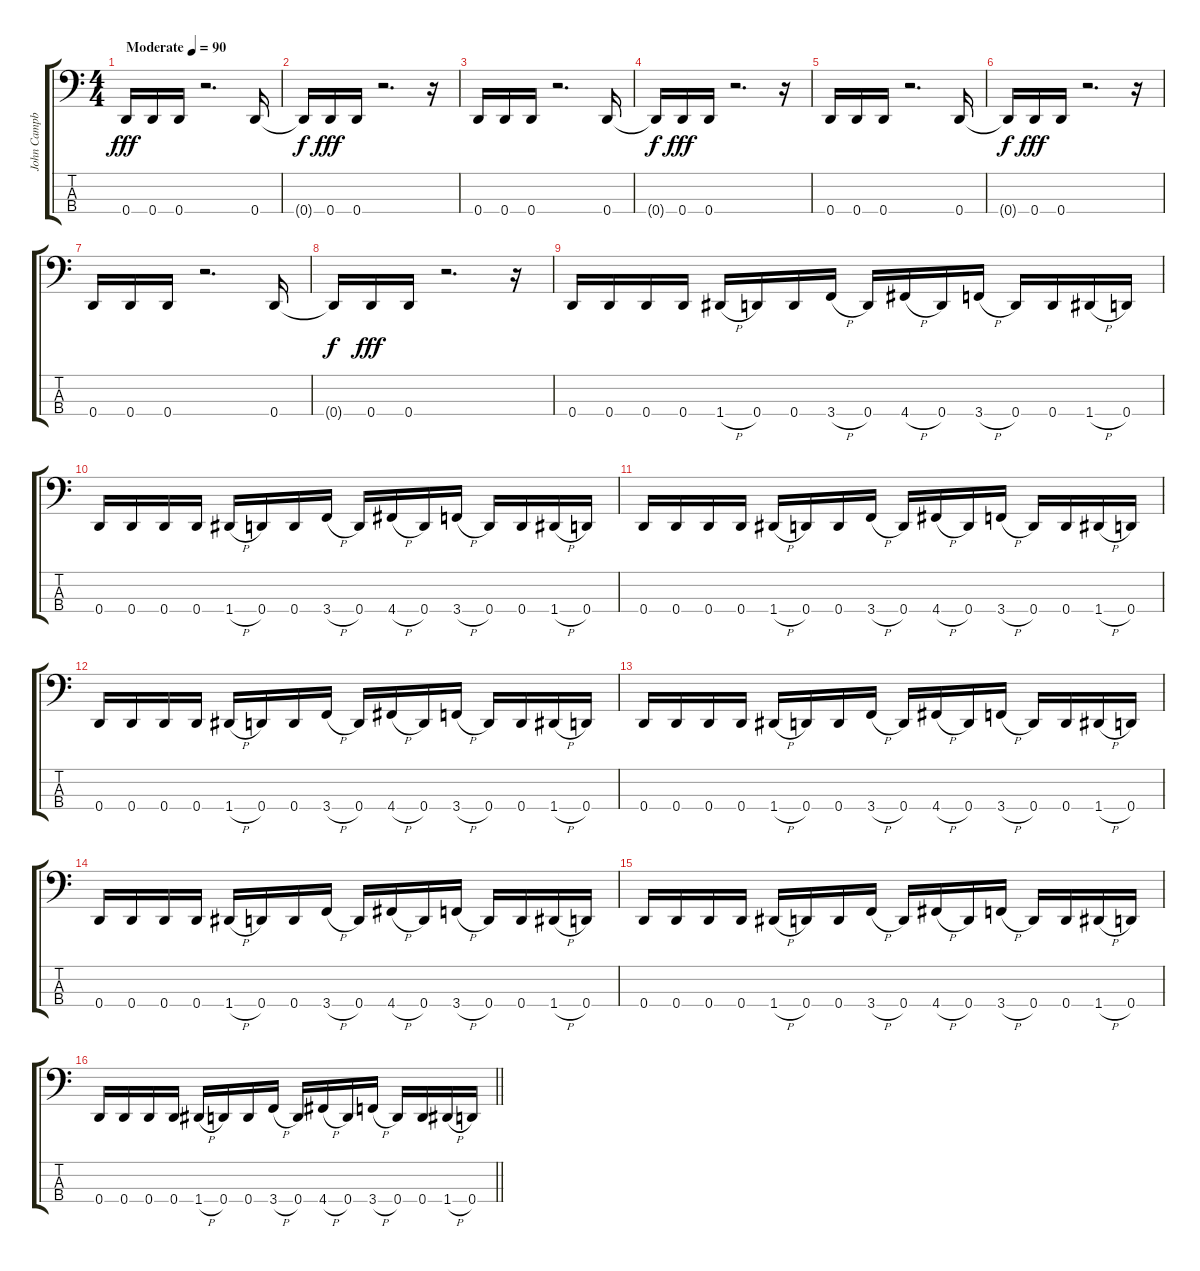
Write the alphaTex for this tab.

\track ("John Campbell" "John Campb") {instrument electricbasspick}
\staff {score tabs}
\tuning (G2 D2 A1 D1) {hide}
\ts (4 4)
\tempo (90 "Moderate")
\clef f4
\ks c
0.4.16{dy fff instrument electricbasspick} 0.4.16 0.4.16 r.2{d} 0.4.16 |
0.4{t}.16{dy f} 0.4.16{dy fff} 0.4.16 r.2{d} r.16 |
0.4.16 0.4.16 0.4.16 r.2{d} 0.4.16 |
0.4{t}.16{dy f} 0.4.16{dy fff} 0.4.16 r.2{d} r.16 |
0.4.16 0.4.16 0.4.16 r.2{d} 0.4.16 |
0.4{t}.16{dy f} 0.4.16{dy fff} 0.4.16 r.2{d} r.16 |
0.4.16 0.4.16 0.4.16 r.2{d} 0.4.16 |
0.4{t}.16{dy f} 0.4.16{dy fff} 0.4.16 r.2{d} r.16 |
0.4.16 0.4.16 0.4.16 0.4.16 1.4{h}.16 0.4.16 0.4.16 3.4{h}.16 0.4.16 4.4{h}.16 0.4.16 3.4{h}.16 0.4.16 0.4.16 1.4{h}.16 0.4.16 |
0.4.16 0.4.16 0.4.16 0.4.16 1.4{h}.16 0.4.16 0.4.16 3.4{h}.16 0.4.16 4.4{h}.16 0.4.16 3.4{h}.16 0.4.16 0.4.16 1.4{h}.16 0.4.16 |
0.4.16 0.4.16 0.4.16 0.4.16 1.4{h}.16 0.4.16 0.4.16 3.4{h}.16 0.4.16 4.4{h}.16 0.4.16 3.4{h}.16 0.4.16 0.4.16 1.4{h}.16 0.4.16 |
0.4.16 0.4.16 0.4.16 0.4.16 1.4{h}.16 0.4.16 0.4.16 3.4{h}.16 0.4.16 4.4{h}.16 0.4.16 3.4{h}.16 0.4.16 0.4.16 1.4{h}.16 0.4.16 |
0.4.16 0.4.16 0.4.16 0.4.16 1.4{h}.16 0.4.16 0.4.16 3.4{h}.16 0.4.16 4.4{h}.16 0.4.16 3.4{h}.16 0.4.16 0.4.16 1.4{h}.16 0.4.16 |
0.4.16 0.4.16 0.4.16 0.4.16 1.4{h}.16 0.4.16 0.4.16 3.4{h}.16 0.4.16 4.4{h}.16 0.4.16 3.4{h}.16 0.4.16 0.4.16 1.4{h}.16 0.4.16 |
0.4.16 0.4.16 0.4.16 0.4.16 1.4{h}.16 0.4.16 0.4.16 3.4{h}.16 0.4.16 4.4{h}.16 0.4.16 3.4{h}.16 0.4.16 0.4.16 1.4{h}.16 0.4.16 |
\barLineRight lightlight
0.4.16 0.4.16 0.4.16 0.4.16 1.4{h}.16 0.4.16 0.4.16 3.4{h}.16 0.4.16 4.4{h}.16 0.4.16 3.4{h}.16 0.4.16 0.4.16 1.4{h}.16 0.4.16
